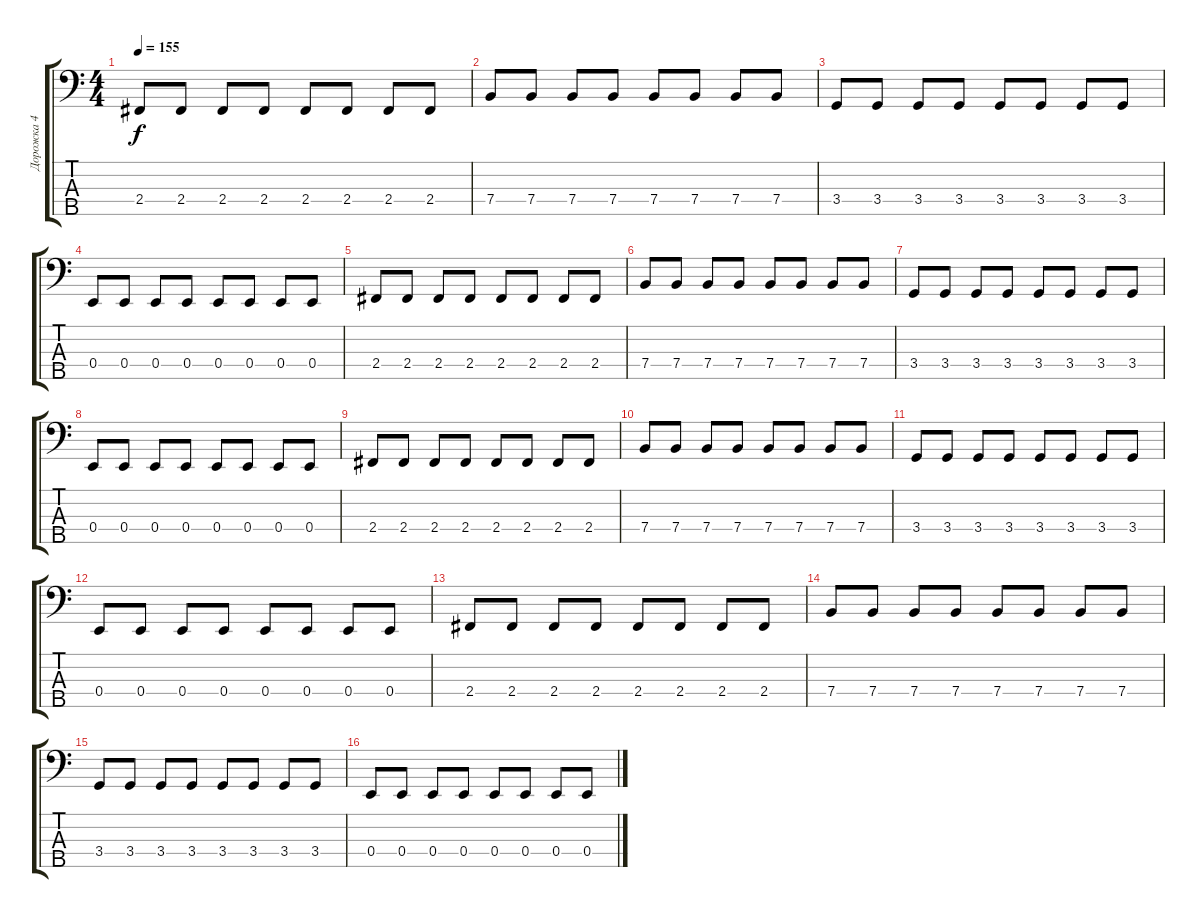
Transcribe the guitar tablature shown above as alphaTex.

\track ("Дорожка 4" "Дорожка 4") {instrument electricbasspick}
\staff {score tabs}
\tuning (G2 D2 A1 E1 B0) {hide}
\ts (4 4)
\tempo 155
\clef f4
\ks c
2.4.8{dy f} 2.4.8 2.4.8 2.4.8 2.4.8 2.4.8 2.4.8 2.4.8 |
7.4.8 7.4.8 7.4.8 7.4.8 7.4.8 7.4.8 7.4.8 7.4.8 |
3.4.8 3.4.8 3.4.8 3.4.8 3.4.8 3.4.8 3.4.8 3.4.8 |
0.4.8 0.4.8 0.4.8 0.4.8 0.4.8 0.4.8 0.4.8 0.4.8 |
2.4.8 2.4.8 2.4.8 2.4.8 2.4.8 2.4.8 2.4.8 2.4.8 |
7.4.8 7.4.8 7.4.8 7.4.8 7.4.8 7.4.8 7.4.8 7.4.8 |
3.4.8 3.4.8 3.4.8 3.4.8 3.4.8 3.4.8 3.4.8 3.4.8 |
0.4.8 0.4.8 0.4.8 0.4.8 0.4.8 0.4.8 0.4.8 0.4.8 |
2.4.8 2.4.8 2.4.8 2.4.8 2.4.8 2.4.8 2.4.8 2.4.8 |
7.4.8 7.4.8 7.4.8 7.4.8 7.4.8 7.4.8 7.4.8 7.4.8 |
3.4.8 3.4.8 3.4.8 3.4.8 3.4.8 3.4.8 3.4.8 3.4.8 |
0.4.8 0.4.8 0.4.8 0.4.8 0.4.8 0.4.8 0.4.8 0.4.8 |
2.4.8 2.4.8 2.4.8 2.4.8 2.4.8 2.4.8 2.4.8 2.4.8 |
7.4.8 7.4.8 7.4.8 7.4.8 7.4.8 7.4.8 7.4.8 7.4.8 |
3.4.8 3.4.8 3.4.8 3.4.8 3.4.8 3.4.8 3.4.8 3.4.8 |
0.4.8 0.4.8 0.4.8 0.4.8 0.4.8 0.4.8 0.4.8 0.4.8
